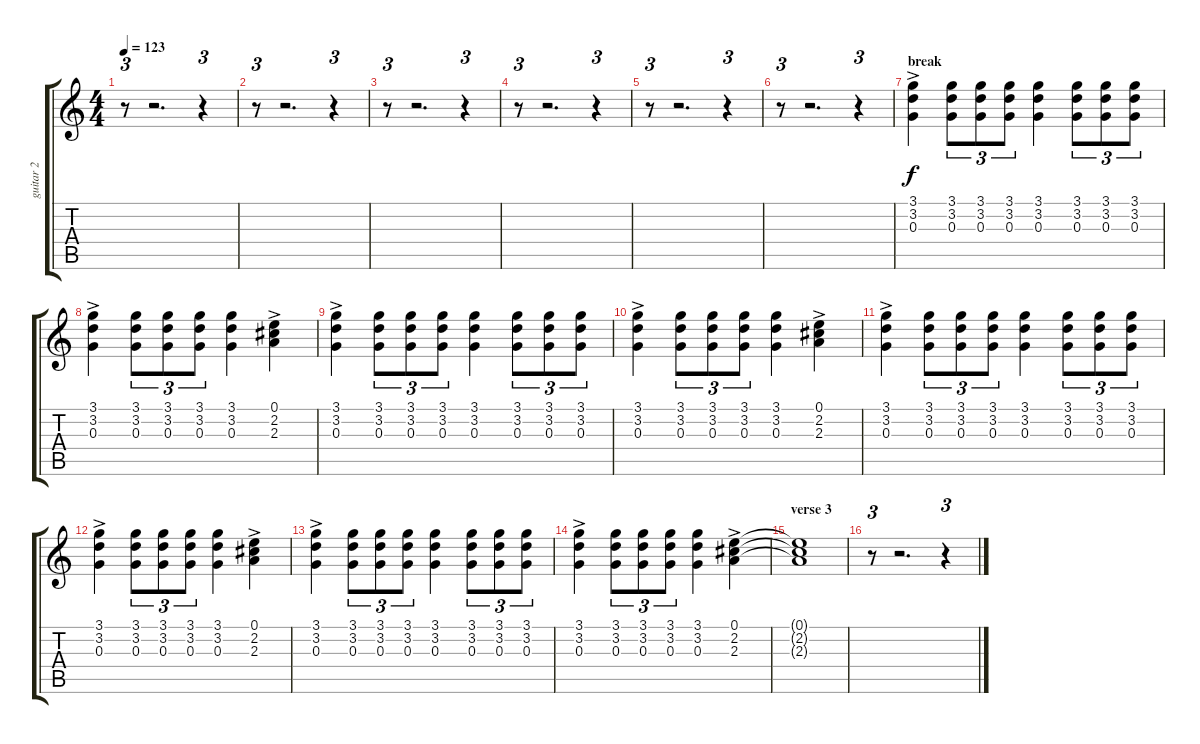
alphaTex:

\track ("guitar 2" "guitar 2") {instrument overdrivenguitar}
\staff {score tabs}
\tuning (E4 B3 G3 D3 A2 E2) {hide}
\ts (4 4)
\tempo 123
\clef g2
\ks c
r.8{tu (3 2) txt "" dy f} r.2{d txt ""} r.4{tu (3 2)} |
r.8{tu (3 2) txt ""} r.2{d txt ""} r.4{tu (3 2)} |
r.8{tu (3 2) txt ""} r.2{d txt ""} r.4{tu (3 2)} |
r.8{tu (3 2) txt ""} r.2{d txt ""} r.4{tu (3 2)} |
r.8{tu (3 2) txt ""} r.2{d txt ""} r.4{tu (3 2)} |
r.8{tu (3 2) txt ""} r.2{d txt ""} r.4{tu (3 2)} |
\section ("" "break")
(3.1{ac} 3.2 0.3).4{txt ""} (3.1 3.2 0.3).8{tu (3 2) txt ""} (3.1 3.2 0.3).8{tu (3 2) txt ""} (3.1 3.2 0.3).8{tu (3 2) txt ""} (3.1 3.2 0.3).4{txt ""} (3.1 3.2 0.3).8{tu (3 2) txt ""} (3.1 3.2 0.3).8{tu (3 2) txt ""} (3.1 3.2 0.3).8{tu (3 2)} |
(3.1{ac} 3.2 0.3).4{txt ""} (3.1 3.2 0.3).8{tu (3 2) txt ""} (3.1 3.2 0.3).8{tu (3 2) txt ""} (3.1 3.2 0.3).8{tu (3 2) txt ""} (3.1 3.2 0.3).4{txt ""} (0.1{ac} 2.2 2.3).4{txt ""} |
(3.1{ac} 3.2 0.3).4{txt ""} (3.1 3.2 0.3).8{tu (3 2) txt ""} (3.1 3.2 0.3).8{tu (3 2) txt ""} (3.1 3.2 0.3).8{tu (3 2) txt ""} (3.1 3.2 0.3).4{txt ""} (3.1 3.2 0.3).8{tu (3 2) txt ""} (3.1 3.2 0.3).8{tu (3 2) txt ""} (3.1 3.2 0.3).8{tu (3 2)} |
(3.1{ac} 3.2 0.3).4{txt ""} (3.1 3.2 0.3).8{tu (3 2) txt ""} (3.1 3.2 0.3).8{tu (3 2) txt ""} (3.1 3.2 0.3).8{tu (3 2) txt ""} (3.1 3.2 0.3).4{txt ""} (0.1{ac} 2.2 2.3).4{txt ""} |
(3.1{ac} 3.2 0.3).4{txt ""} (3.1 3.2 0.3).8{tu (3 2) txt ""} (3.1 3.2 0.3).8{tu (3 2) txt ""} (3.1 3.2 0.3).8{tu (3 2) txt ""} (3.1 3.2 0.3).4{txt ""} (3.1 3.2 0.3).8{tu (3 2) txt ""} (3.1 3.2 0.3).8{tu (3 2) txt ""} (3.1 3.2 0.3).8{tu (3 2)} |
(3.1{ac} 3.2 0.3).4{txt ""} (3.1 3.2 0.3).8{tu (3 2) txt ""} (3.1 3.2 0.3).8{tu (3 2) txt ""} (3.1 3.2 0.3).8{tu (3 2) txt ""} (3.1 3.2 0.3).4{txt ""} (0.1{ac} 2.2 2.3).4{txt ""} |
(3.1{ac} 3.2 0.3).4{txt ""} (3.1 3.2 0.3).8{tu (3 2) txt ""} (3.1 3.2 0.3).8{tu (3 2) txt ""} (3.1 3.2 0.3).8{tu (3 2) txt ""} (3.1 3.2 0.3).4{txt ""} (3.1 3.2 0.3).8{tu (3 2) txt ""} (3.1 3.2 0.3).8{tu (3 2) txt ""} (3.1 3.2 0.3).8{tu (3 2)} |
(3.1{ac} 3.2 0.3).4{txt ""} (3.1 3.2 0.3).8{tu (3 2) txt ""} (3.1 3.2 0.3).8{tu (3 2) txt ""} (3.1 3.2 0.3).8{tu (3 2) txt ""} (3.1 3.2 0.3).4{txt ""} (0.1{ac} 2.2 2.3).4{txt ""} |
\section ("" "verse 3")
(0.1{t} 2.2{t} 2.3{t}).1{txt ""} |
r.8{tu (3 2) txt ""} r.2{d txt ""} r.4{tu (3 2)}
